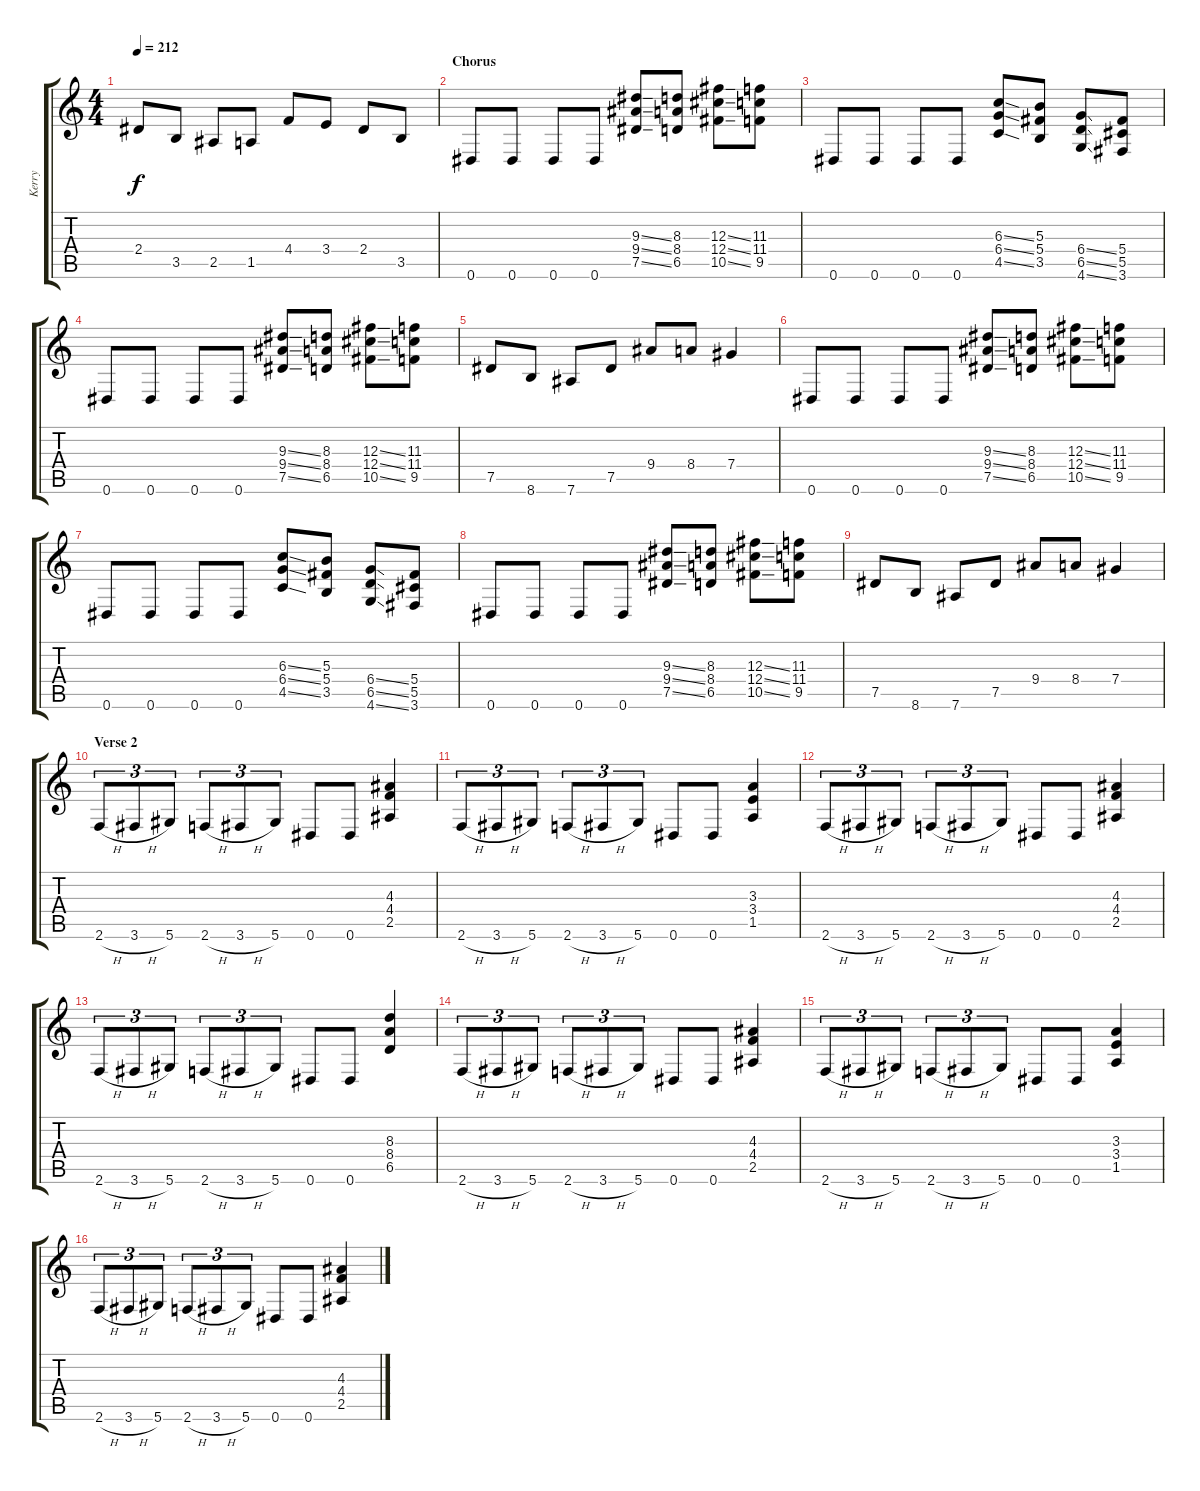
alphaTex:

\track ("Kerry" "Kerry") {instrument distortionguitar}
\staff {score tabs}
\tuning (Eb4 Bb3 Gb3 Db3 Ab2 Eb2) {hide}
\ts (4 4)
\tempo 212
\clef g2
\ks c
2.4.8{dy f} 3.5.8 2.5.8 1.5.8 4.4.8 3.4.8 2.4.8 3.5.8 |
\section ("" "Chorus")
0.6.8 0.6.8 0.6.8 0.6.8 (9.3{ss} 9.4{ss} 7.5{ss}).8 (8.3 8.4 6.5).8 (12.3{ss} 12.4{ss} 10.5{ss}).8 (11.3 11.4 9.5).8 |
0.6.8 0.6.8 0.6.8 0.6.8 (6.3{ss} 6.4{ss} 4.5{ss}).8 (5.3 5.4 3.5).8 (6.4{ss} 6.5{ss} 4.6{ss}).8 (5.4 5.5 3.6).8 |
0.6.8 0.6.8 0.6.8 0.6.8 (9.3{ss} 9.4{ss} 7.5{ss}).8 (8.3 8.4 6.5).8 (12.3{ss} 12.4{ss} 10.5{ss}).8 (11.3 11.4 9.5).8 |
7.5.8 8.6.8 7.6.8 7.5.8 9.4.8 8.4.8 7.4.4 |
0.6.8 0.6.8 0.6.8 0.6.8 (9.3{ss} 9.4{ss} 7.5{ss}).8 (8.3 8.4 6.5).8 (12.3{ss} 12.4{ss} 10.5{ss}).8 (11.3 11.4 9.5).8 |
0.6.8 0.6.8 0.6.8 0.6.8 (6.3{ss} 6.4{ss} 4.5{ss}).8 (5.3 5.4 3.5).8 (6.4{ss} 6.5{ss} 4.6{ss}).8 (5.4 5.5 3.6).8 |
0.6.8 0.6.8 0.6.8 0.6.8 (9.3{ss} 9.4{ss} 7.5{ss}).8 (8.3 8.4 6.5).8 (12.3{ss} 12.4{ss} 10.5{ss}).8 (11.3 11.4 9.5).8 |
7.5.8 8.6.8 7.6.8 7.5.8 9.4.8 8.4.8 7.4.4 |
\section ("" "Verse 2")
2.6{h}.8{tu (3 2)} 3.6{h}.8{tu (3 2)} 5.6.8{tu (3 2)} 2.6{h}.8{tu (3 2)} 3.6{h}.8{tu (3 2)} 5.6.8{tu (3 2)} 0.6.8 0.6.8 (4.3 4.4 2.5).4 |
2.6{h}.8{tu (3 2)} 3.6{h}.8{tu (3 2)} 5.6.8{tu (3 2)} 2.6{h}.8{tu (3 2)} 3.6{h}.8{tu (3 2)} 5.6.8{tu (3 2)} 0.6.8 0.6.8 (3.3 3.4 1.5).4 |
2.6{h}.8{tu (3 2)} 3.6{h}.8{tu (3 2)} 5.6.8{tu (3 2)} 2.6{h}.8{tu (3 2)} 3.6{h}.8{tu (3 2)} 5.6.8{tu (3 2)} 0.6.8 0.6.8 (4.3 4.4 2.5).4 |
2.6{h}.8{tu (3 2)} 3.6{h}.8{tu (3 2)} 5.6.8{tu (3 2)} 2.6{h}.8{tu (3 2)} 3.6{h}.8{tu (3 2)} 5.6.8{tu (3 2)} 0.6.8 0.6.8 (8.3 8.4 6.5).4 |
2.6{h}.8{tu (3 2)} 3.6{h}.8{tu (3 2)} 5.6.8{tu (3 2)} 2.6{h}.8{tu (3 2)} 3.6{h}.8{tu (3 2)} 5.6.8{tu (3 2)} 0.6.8 0.6.8 (4.3 4.4 2.5).4 |
2.6{h}.8{tu (3 2)} 3.6{h}.8{tu (3 2)} 5.6.8{tu (3 2)} 2.6{h}.8{tu (3 2)} 3.6{h}.8{tu (3 2)} 5.6.8{tu (3 2)} 0.6.8 0.6.8 (3.3 3.4 1.5).4 |
2.6{h}.8{tu (3 2)} 3.6{h}.8{tu (3 2)} 5.6.8{tu (3 2)} 2.6{h}.8{tu (3 2)} 3.6{h}.8{tu (3 2)} 5.6.8{tu (3 2)} 0.6.8 0.6.8 (4.3 4.4 2.5).4
